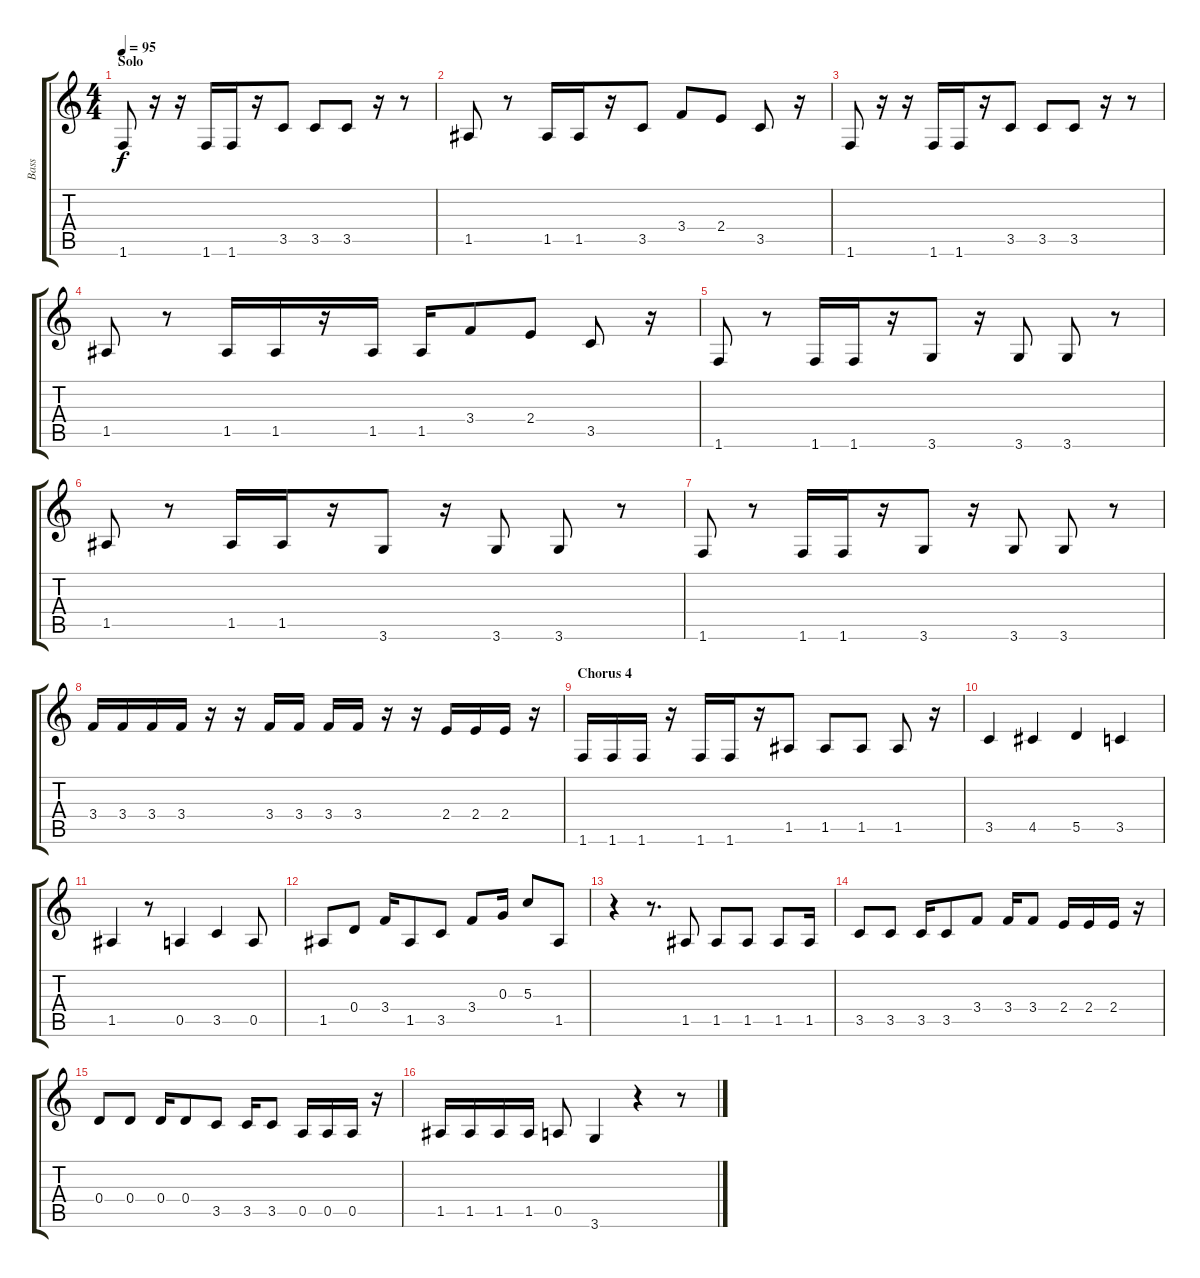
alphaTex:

\track ("Bass" "Bass") {instrument electricbasspick}
\staff {score tabs}
\tuning (E4 B3 G3 D3 A2 E2) {hide}
\ts (4 4)
\section ("" "Solo")
\tempo 95
\clef g2
\ks c
1.6.8{dy f} r.16 r.16 1.6.16 1.6.16 r.16 3.5.8 3.5.8 3.5.8 r.16 r.8 |
1.5.8 r.8 1.5.16 1.5.16 r.16 3.5.8 3.4.8 2.4.8 3.5.8 r.16 |
1.6.8 r.16 r.16 1.6.16 1.6.16 r.16 3.5.8 3.5.8 3.5.8 r.16 r.8 |
1.5.8 r.8 1.5.16 1.5.16 r.16 1.5.16 1.5.16 3.4.8 2.4.8 3.5.8 r.16 |
1.6.8 r.8 1.6.16 1.6.16 r.16 3.6.8 r.16 3.6.8 3.6.8 r.8 |
1.5.8 r.8 1.5.16 1.5.16 r.16 3.6.8 r.16 3.6.8 3.6.8 r.8 |
1.6.8 r.8 1.6.16 1.6.16 r.16 3.6.8 r.16 3.6.8 3.6.8 r.8 |
3.4.16 3.4.16 3.4.16 3.4.16 r.16 r.16 3.4.16 3.4.16 3.4.16 3.4.16 r.16 r.16 2.4.16 2.4.16 2.4.16 r.16 |
\section ("" "Chorus 4")
1.6.16 1.6.16 1.6.16 r.16 1.6.16 1.6.16 r.16 1.5.8 1.5.8 1.5.8 1.5.8 r.16 |
3.5.4 4.5.4 5.5.4 3.5.4 |
1.5.4 r.8 0.5.4 3.5.4 0.5.8 |
1.5.8 0.4.8 3.4.16 1.5.8 3.5.8 3.4.8 0.3.16 5.3.8 1.5.8 |
r.4 r.8{d} 1.5.8 1.5.8 1.5.8 1.5.8 1.5.16 |
3.5.8 3.5.8 3.5.16 3.5.8 3.4.8 3.4.16 3.4.8 2.4.16 2.4.16 2.4.16 r.16 |
0.4.8 0.4.8 0.4.16 0.4.8 3.5.8 3.5.16 3.5.8 0.5.16 0.5.16 0.5.16 r.16 |
1.5.16 1.5.16 1.5.16 1.5.16 0.5.8 3.6.4 r.4 r.8
